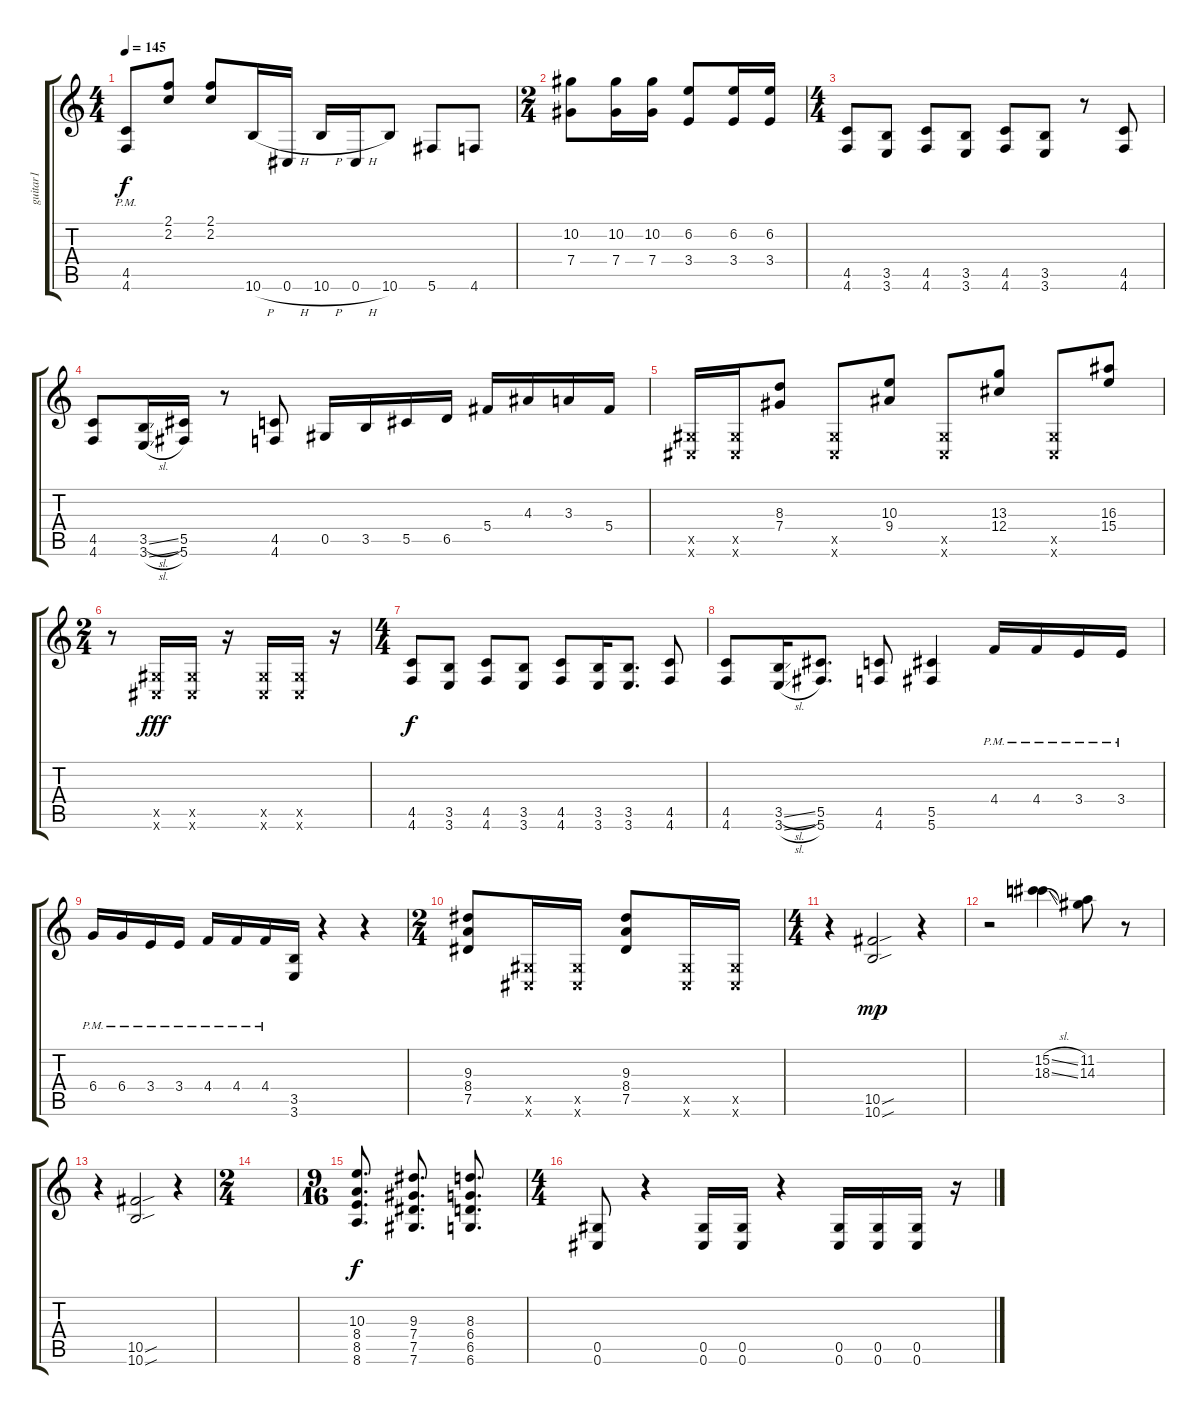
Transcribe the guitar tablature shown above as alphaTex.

\track ("guitar1" "guitar1") {instrument distortionguitar}
\staff {score tabs}
\tuning (Eb4 Bb3 Gb3 Db3 Ab2 Db2) {hide}
\ts (4 4)
\tempo 145
\clef g2
\ks c
(4.5{pm} 4.6{pm}).8{dy f} (2.1 2.2).8 (2.1 2.2).8 10.6{h}.16 0.6{h}.16 10.6{h}.16 0.6{h}.16 10.6.8 5.6.8 4.6.8 |
\ts (2 4)
(10.2 7.4).8 (10.2 7.4).16 (10.2 7.4).16 (6.2 3.4).8 (6.2 3.4).16 (6.2 3.4).16 |
\ts (4 4)
(4.5 4.6).8 (3.5 3.6).8 (4.5 4.6).8 (3.5 3.6).8 (4.5 4.6).8 (3.5 3.6).8 r.8 (4.5 4.6).8 |
(4.5 4.6).8 (3.5{sl} 3.6{sl}).16 (5.5 5.6).16 r.8 (4.5 4.6).8 0.5.16 3.5.16 5.5.16 6.5.16 5.4.16 4.3.16 3.3.16 5.4.16 |
(0.5{x} 0.6{x}).16 (0.5{x} 0.6{x}).16 (8.3 7.4).8 (0.5{x} 0.6{x}).8 (10.3 9.4).8 (0.5{x} 0.6{x}).8 (13.3 12.4).8 (0.5{x} 0.6{x}).8 (16.3 15.4).8 |
\ts (2 4)
r.8 (0.5{x} 0.6{x}).16{dy fff} (0.5{x} 0.6{x}).16 r.16 (0.5{x} 0.6{x}).16 (0.5{x} 0.6{x}).16 r.16 |
\ts (4 4)
(4.5 4.6).8{dy f} (3.5 3.6).8 (4.5 4.6).8 (3.5 3.6).8 (4.5 4.6).8 (3.5 3.6).16 (3.5 3.6).8{d} (4.5 4.6).8 |
(4.5 4.6).8 (3.5{sl} 3.6{sl}).16 (5.5 5.6).8{d} (4.5 4.6).8 (5.5 5.6).4 4.4{pm}.16 4.4{pm}.16 3.4{pm}.16 3.4{pm}.16 |
6.4{pm}.16 6.4{pm}.16 3.4{pm}.16 3.4{pm}.16 4.4{pm}.16 4.4{pm}.16 4.4{pm}.16 (3.5 3.6).16 r.4 r.4 |
\ts (2 4)
(9.3 8.4 7.5).8 (0.5{x} 0.6{x}).16 (0.5{x} 0.6{x}).16 (9.3 8.4 7.5).8 (0.5{x} 0.6{x}).16 (0.5{x} 0.6{x}).16 |
\ts (4 4)
r.4 (10.5{sou} 10.6{sou}).2{dy mp} r.4 |
r.2 (15.2{sl} 18.3{sl}).4 (11.2 14.3).8 r.8 |
r.4 (10.5{sou} 10.6{sou}).2 r.4 |
\ts (2 4)
|
\ts (9 16)
(10.3 8.4 8.5 8.6).8{d dy f} (9.3 7.4 7.5 7.6).8{d} (8.3 6.4 6.5 6.6).8{d} |
\ts (4 4)
(0.5 0.6).8 r.4 (0.5 0.6).16 (0.5 0.6).16 r.4 (0.5 0.6).16 (0.5 0.6).16 (0.5 0.6).16 r.16
